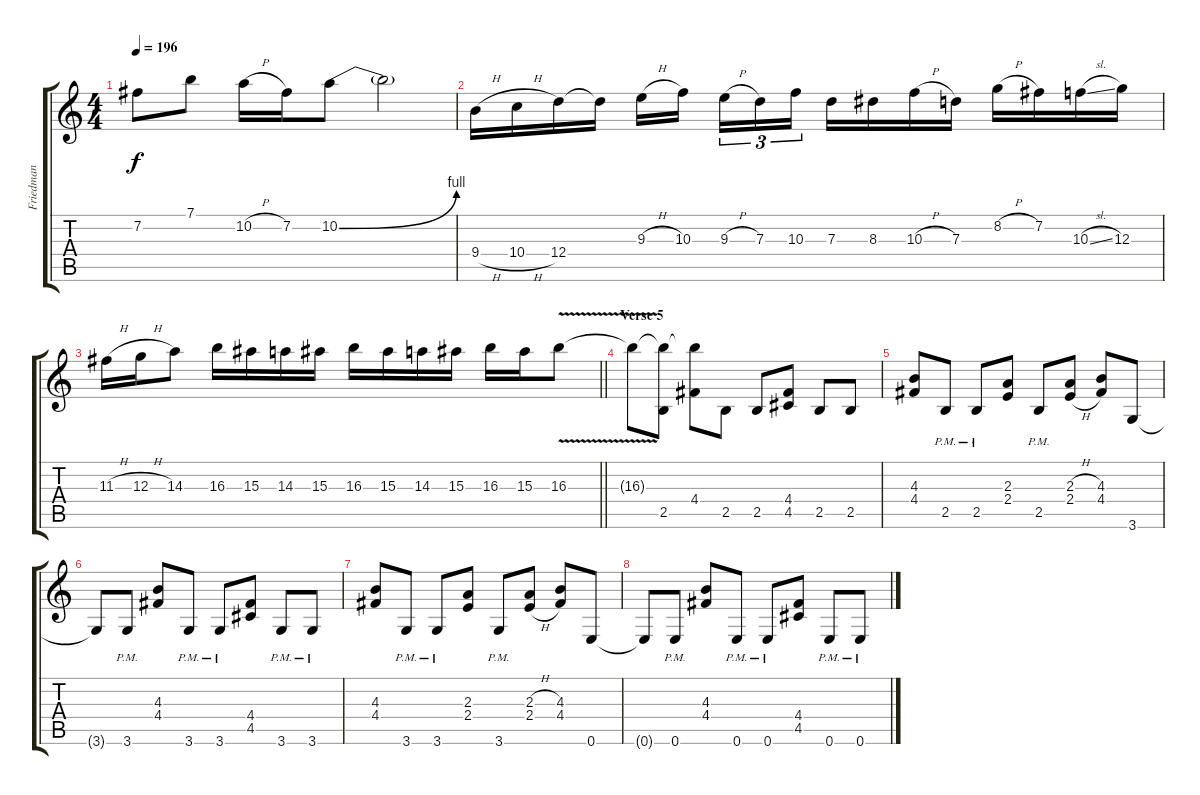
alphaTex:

\track ("Friedman" "Friedman") {instrument distortionguitar}
\staff {score tabs}
\tuning (E4 B3 G3 D3 A2 E2) {hide}
\ts (4 4)
\tempo 196
\clef g2
\ks c
7.2.8{dy f} 7.1.8 10.2{h}.16 7.2.16 10.2{be (bend 0 0 60 4)}.8 10.2{t}.2 |
9.4{h}.16 10.4{h}.16 12.4.16 12.4{t}.16 9.3{h}.16 10.3.16{beam splitsecondary} 9.3{h}.16{tu (3 2)} 7.3.16{tu (3 2)} 10.3.16{tu (3 2)} 7.3.16 8.3.16 10.3{h}.16 7.3.16 8.2{h}.16 7.2.16 10.3{sl}.16 12.3.16 |
\barLineRight lightlight
11.3{h}.16 12.3{h}.16 14.3.8 16.3.16 15.3.16 14.3.16 15.3.16 16.3.16 15.3.16 14.3.16 15.3.16 16.3.16 15.3.16 16.3{v}.8 |
\section ("" "Verse 5")
16.3{t}.8 (16.3{t} 2.5).8{volume 13 instrument distortionguitar} (16.3{t} 4.4).8 2.5.8 2.5.8 (4.4 4.5).8 2.5.8 2.5.8 |
(4.3 4.4).8{volume 13 instrument distortionguitar} 2.5{pm}.8 2.5{pm}.8 (2.3 2.4).8 2.5{pm}.8 (2.3{h} 2.4{h}).8 (4.3 4.4).8 3.6.8 |
3.6{t}.8 3.6{pm}.8 (4.3 4.4).8 3.6{pm}.8 3.6{pm}.8 (4.4 4.5).8 3.6{pm}.8 3.6{pm}.8 |
(4.3 4.4).8 3.6{pm}.8 3.6{pm}.8 (2.3 2.4).8 3.6{pm}.8 (2.3{h} 2.4{h}).8 (4.3 4.4).8 0.6.8 |
0.6{t}.8 0.6{pm}.8 (4.3 4.4).8 0.6{pm}.8 0.6{pm}.8 (4.4 4.5).8 0.6{pm}.8 0.6{pm}.8
